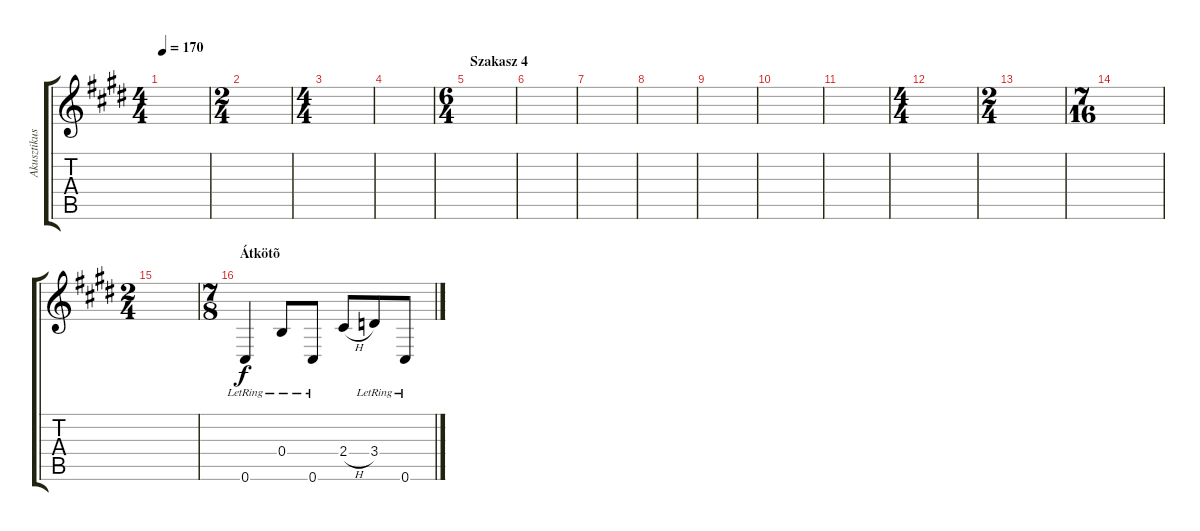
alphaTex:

\track ("Akusztikus Gitár Iker" "Akusztikus") {instrument acousticguitarnylon}
\staff {score tabs}
\tuning (Db4 Ab3 E3 B2 Gb2 Db2) {hide}
\ts (4 4)
\tempo 170
\clef g2
\ks c#minor
|
\ts (2 4)
|
\ts (4 4)
|
|
\ts (6 4)
\section ("" "Szakasz 4")
|
|
|
|
|
|
|
\ts (4 4)
|
\ts (2 4)
|
\ts (7 16)
|
\ts (2 4)
|
\ts (7 8)
\section ("" "Átkötõ")
0.6{lr}.4 0.4{lr}.8 0.6{lr}.8 2.4{h}.8 3.4{lr}.8 0.6{lr}.8
